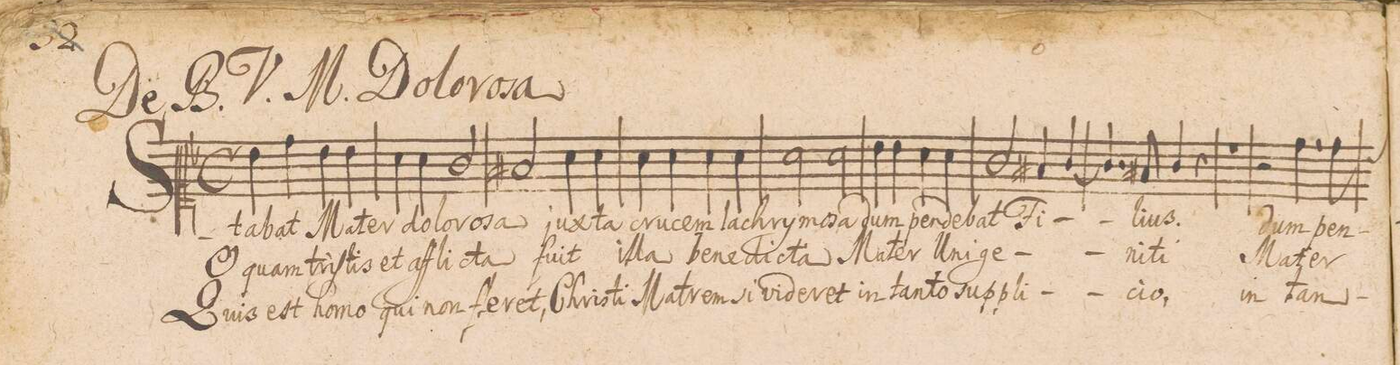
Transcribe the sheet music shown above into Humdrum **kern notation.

**kern	**text	**text	**text
*I"CANTVS.	*	*	*
*clefC1	*	*	*
*k[b-]	*	*	*
*met(c)	*	*	*
*M4/4	*	*	*
4b-\	Sta-	O	Quis
4dd\	-bat	quam	est
4b-\	Ma-	tri-	ho-
4b-\	-ter	-ſtis	-mo
=2	=2	=2	=2
4a\	do-	et	qui
4a\	-lo-	af-	non
2g/	-ro-	-fli-	fle-
=3	=3	=3	=3
2f#X/	-sa	-cta	-ret,
4a\	ju-	fu-	Chri-
4a\	-xta	-it	-sti
=4	=4	=4	=4
4a\	cru-	il-	Ma-
4a\	-cem	-la	-trem
4a\	la-	be-	si
4a\	-chry-	-ne-	vi-
=5	=5	=5	=5
*2\right	*	*	*
2a\	-mo-	-di-	-de-
2a\	-sa	-cta	-ret
=6	=6	=6	=6
4b-\	dum	Ma-	in
4b-\	pen-	-ter	tan-
4a\	-de-	U-	-to
4a\	-bat	-ni-	sup-
=7	=7	=7	=7
2g/	Fi-	-ge-	-pli-
4f#X/	.	.	.
[4g/	.	.	.
=8	=8	=8	=8
4.g/]	.	.	.
8f#X/	-li-	-ni-	ci-
4g/	-us.	-ti	-o,
4r	.	.	.
=9	=9	=9	=9
1rdd	.	.	.
=10	=10	=10	=10
2r	.	.	.
4.dd\	dum	Ma-	in
8dd\	pen-	-ter	tan-
*custos:b	*	*	*
=11	=11	=11	=11
*-	*-	*-	*-
